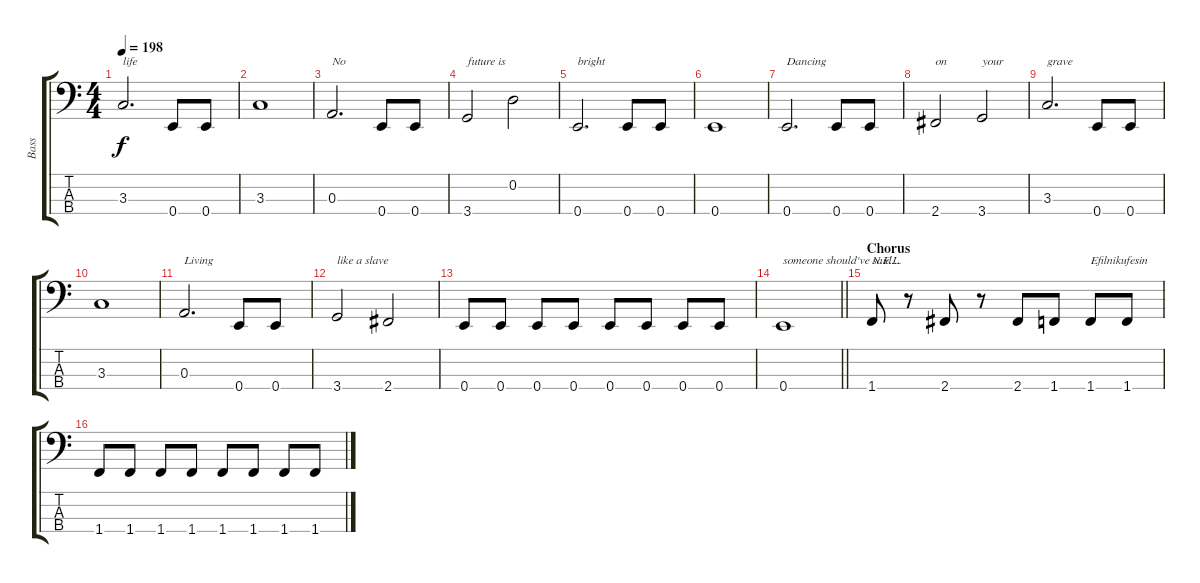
\track ("Bass" "Bass") {instrument electricbassfinger}
\staff {score tabs}
\tuning (G2 D2 A1 E1) {hide}
\ts (4 4)
\tempo 198
\clef f4
\ks c
3.3.2{d txt "life" dy f} 0.4.8 0.4.8 |
3.3.1 |
0.3.2{d txt "No "} 0.4.8 0.4.8 |
3.4.2{txt "future is "} 0.2.2 |
0.4.2{d txt "bright"} 0.4.8 0.4.8 |
0.4.1 |
0.4.2{d txt "Dancing "} 0.4.8 0.4.8 |
2.4.2{txt "on "} 3.4.2{txt "your "} |
3.3.2{d txt "grave"} 0.4.8 0.4.8 |
3.3.1 |
0.3.2{d txt "Living "} 0.4.8 0.4.8 |
3.4.2{txt "like a slave"} 2.4.2 |
0.4.8 0.4.8 0.4.8 0.4.8 0.4.8 0.4.8 0.4.8 0.4.8 |
\barLineRight lightlight
0.4.1{txt "someone should've said..."} |
\section ("" "Chorus")
1.4.8{txt "N.F.L."} r.8 2.4.8 r.8 2.4.8 1.4.8 1.4.8{txt "Efilnikufesin"} 1.4.8 |
1.4.8 1.4.8 1.4.8 1.4.8 1.4.8 1.4.8 1.4.8 1.4.8
